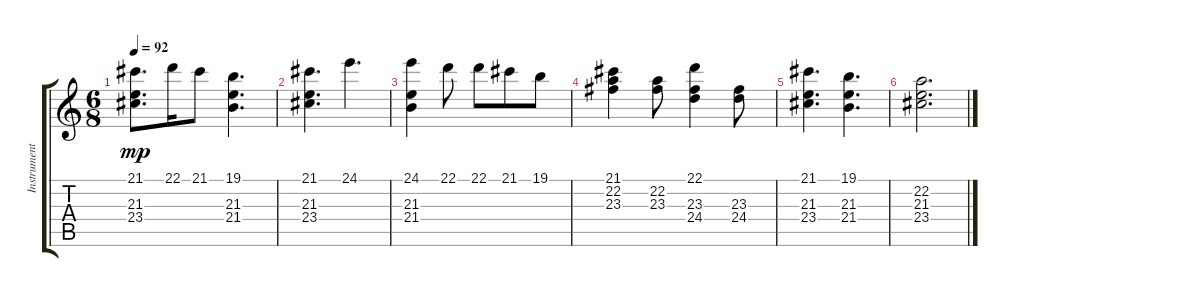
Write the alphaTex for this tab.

\track ("Instrument 5" "Instrument") {instrument harmonica}
\staff {score tabs}
\tuning (E4 B3 G3 D3 A2 E2) {hide}
\ts (6 8)
\tempo 92
\clef g2
\ks c
(21.1 21.3 23.4).8{d dy mp} 22.1.16 21.1.8 (19.1 21.3 21.4).4{d} |
(21.1 21.3 23.4).4{d} 24.1.4{d} |
(24.1 21.3 21.4).4 22.1.8 22.1.8 21.1.8 19.1.8 |
(21.1 22.2 23.3).4 (22.2 23.3).8 (22.1 23.3 24.4).4 (23.3 24.4).8 |
(21.1 21.3 23.4).4{d} (19.1 21.3 21.4).4{d} |
(22.2 21.3 23.4).2{d}
